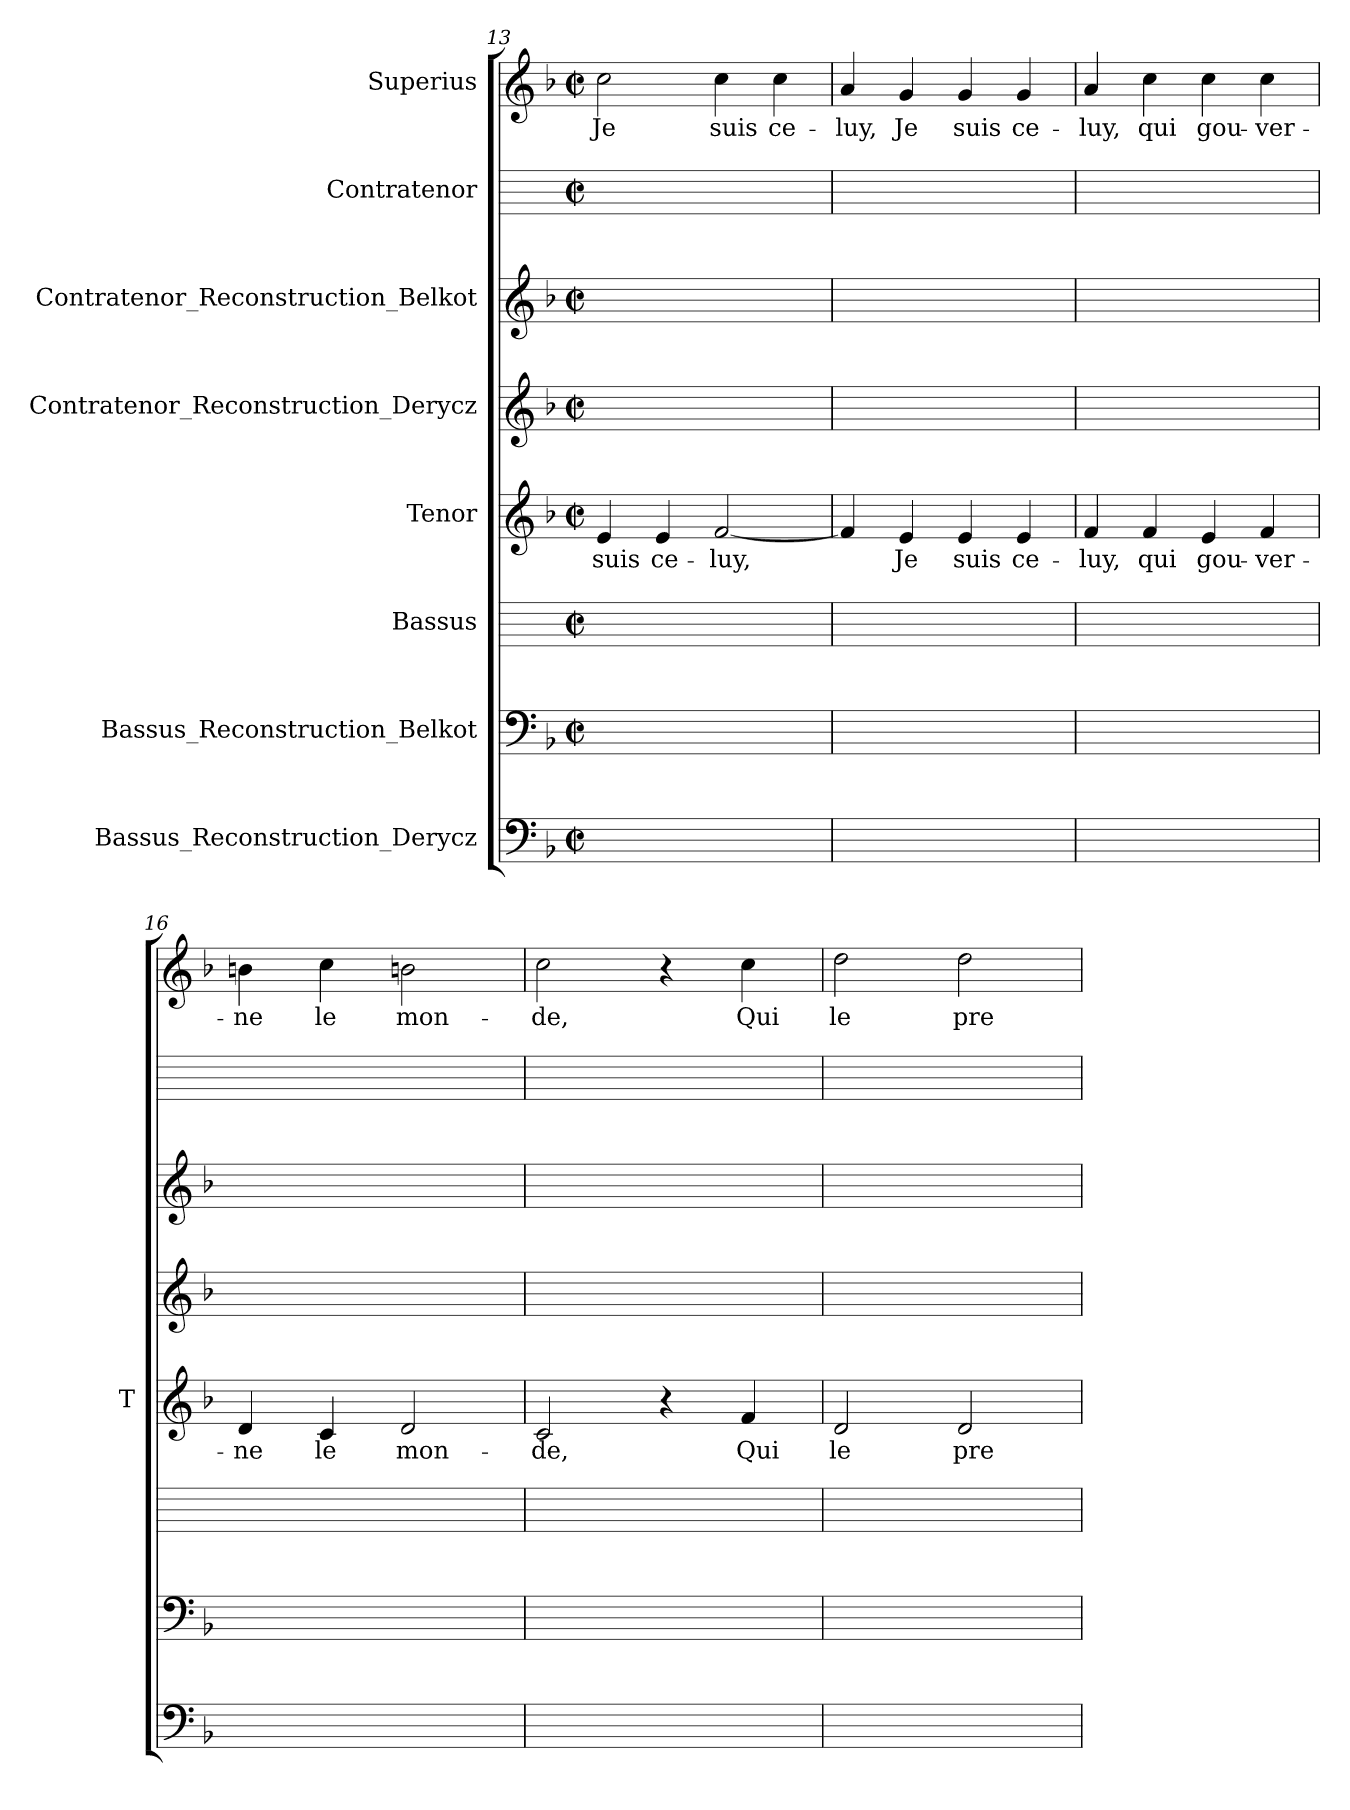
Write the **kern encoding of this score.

**kern	**kern	**kern	**kern	**text	**kern	**kern	**kern	**kern	**text
*part8	*part7	*part6	*part5	*part5	*part4	*part3	*part2	*part1	*part1
*staff8	*staff7	*staff6	*staff5	*staff5	*staff4	*staff3	*staff2	*staff1	*staff1
*I"Bassus_Reconstruction_Derycz	*I"Bassus_Reconstruction_Belkot	*I"Bassus	*I"Tenor	*	*I"Contratenor_Reconstruction_Derycz	*I"Contratenor_Reconstruction_Belkot	*I"Contratenor	*I"Superius	*
*	*	*	*I'T	*	*	*	*	*	*
*clefF4	*clefF4	*	*clefG2	*	*clefG2	*clefG2	*	*clefG2	*
*k[b-]	*k[b-]	*	*k[b-]	*	*k[b-]	*k[b-]	*	*k[b-]	*
*F:	*F:	*	*F:	*	*F:	*F:	*	*F:	*
*M2/2	*M2/2	*M2/2	*M2/2	*	*M2/2	*M2/2	*M2/2	*M2/2	*
*met(c|)	*met(c|)	*met(c|)	*met(c|)	*	*met(c|)	*met(c|)	*met(c|)	*met(c|)	*
=13	=13	=13	=13	=13	=13	=13	=13	=13	=13
1ryy	1ryy	1ryy	4e	-suis	1ryy	1ryy	1ryy	2cc	-Je
.	.	.	4e	ce-	.	.	.	.	.
.	.	.	[2f	-luy,	.	.	.	4cc	-suis
.	.	.	.	.	.	.	.	4cc	ce-
=14	=14	=14	=14	=14	=14	=14	=14	=14	=14
1ryy	1ryy	1ryy	4f]	.	1ryy	1ryy	1ryy	4a	-luy,
.	.	.	4e	-Je	.	.	.	4g	-Je
.	.	.	4e	-suis	.	.	.	4g	-suis
.	.	.	4e	ce-	.	.	.	4g	ce-
=15	=15	=15	=15	=15	=15	=15	=15	=15	=15
1ryy	1ryy	1ryy	4f	-luy,	1ryy	1ryy	1ryy	4a	-luy,
.	.	.	4f	-qui	.	.	.	4cc	-qui
.	.	.	4e	gou-	.	.	.	4cc	gou-
.	.	.	4f	ver-	.	.	.	4cc	ver-
=16	=16	=16	=16	=16	=16	=16	=16	=16	=16
1ryy	1ryy	1ryy	4d	-ne	1ryy	1ryy	1ryy	4bn	-ne
.	.	.	4c	-le	.	.	.	4cc	-le
.	.	.	2d	mon-	.	.	.	2bn	mon-
=17	=17	=17	=17	=17	=17	=17	=17	=17	=17
1ryy	1ryy	1ryy	2c	-de,	1ryy	1ryy	1ryy	2cc	-de,
.	.	.	4r	.	.	.	.	4r	.
.	.	.	4f	-Qui	.	.	.	4cc	-Qui
=18	=18	=18	=18	=18	=18	=18	=18	=18	=18
1ryy	1ryy	1ryy	2d	-le	1ryy	1ryy	1ryy	2dd	-le
.	.	.	2d	pre-	.	.	.	2dd	pre-
=	=	=	=	=	=	=	=	=	=
*-	*-	*-	*-	*-	*-	*-	*-	*-	*-
